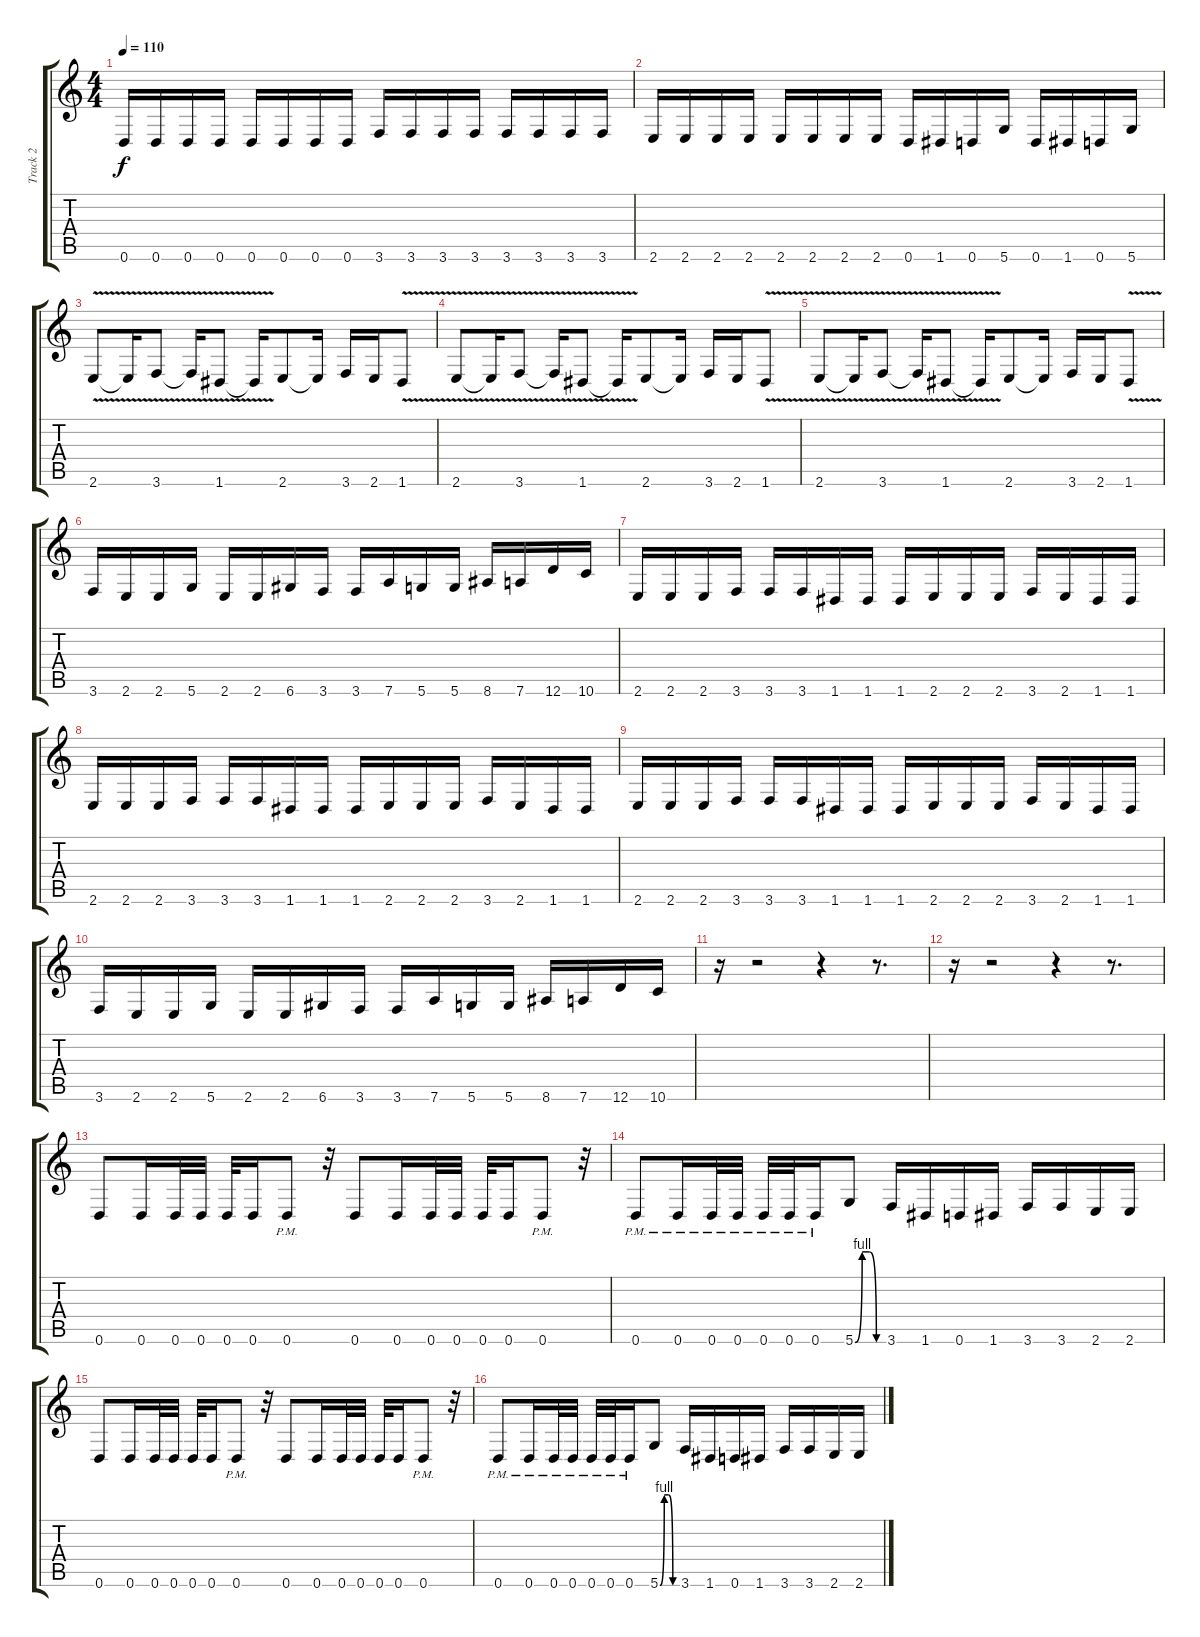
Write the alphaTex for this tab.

\track ("Track 2" "Track 2") {instrument distortionguitar}
\staff {score tabs}
\tuning (E4 B3 G3 D3 A2 D2) {hide}
\ts (4 4)
\tempo 110
\clef g2
\ks c
0.6.16{dy f} 0.6.16 0.6.16 0.6.16 0.6.16 0.6.16 0.6.16 0.6.16 3.6.16 3.6.16 3.6.16 3.6.16 3.6.16 3.6.16 3.6.16 3.6.16 |
2.6.16 2.6.16 2.6.16 2.6.16 2.6.16 2.6.16 2.6.16 2.6.16 0.6.16 1.6.16 0.6.16 5.6.16 0.6.16 1.6.16 0.6.16 5.6.16 |
2.6{v}.8 2.6{v t}.16 3.6{v}.8 3.6{v t}.16 1.6{v}.8 1.6{v t}.16 2.6.8 2.6{t}.16 3.6.16 2.6.16 1.6{v}.8 |
2.6{v}.8 2.6{v t}.16 3.6{v}.8 3.6{v t}.16 1.6{v}.8 1.6{v t}.16 2.6.8 2.6{t}.16 3.6.16 2.6.16 1.6{v}.8 |
2.6{v}.8 2.6{v t}.16 3.6{v}.8 3.6{v t}.16 1.6{v}.8 1.6{v t}.16 2.6.8 2.6{t}.16 3.6.16 2.6.16 1.6{v}.8 |
3.6.16 2.6.16 2.6.16 5.6.16 2.6.16 2.6.16 6.6.16 3.6.16 3.6.16 7.6.16 5.6.16 5.6.16 8.6.16 7.6.16 12.6.16 10.6.16 |
2.6.16 2.6.16 2.6.16 3.6.16 3.6.16 3.6.16 1.6.16 1.6.16 1.6.16 2.6.16 2.6.16 2.6.16 3.6.16 2.6.16 1.6.16 1.6.16 |
2.6.16 2.6.16 2.6.16 3.6.16 3.6.16 3.6.16 1.6.16 1.6.16 1.6.16 2.6.16 2.6.16 2.6.16 3.6.16 2.6.16 1.6.16 1.6.16 |
2.6.16 2.6.16 2.6.16 3.6.16 3.6.16 3.6.16 1.6.16 1.6.16 1.6.16 2.6.16 2.6.16 2.6.16 3.6.16 2.6.16 1.6.16 1.6.16 |
3.6.16 2.6.16 2.6.16 5.6.16 2.6.16 2.6.16 6.6.16 3.6.16 3.6.16 7.6.16 5.6.16 5.6.16 8.6.16 7.6.16 12.6.16 10.6.16 |
r.16 r.2 r.4 r.8{d} |
r.16 r.2 r.4 r.8{d} |
0.6.8 0.6.16 0.6.32 0.6.32 0.6.32 0.6.16 0.6{pm}.8 r.32 0.6.8 0.6.16 0.6.32 0.6.32 0.6.32 0.6.16 0.6{pm}.8 r.32 |
0.6{pm}.8 0.6{pm}.16 0.6{pm}.32 0.6{pm}.32 0.6{pm}.32 0.6{pm}.32 0.6{pm}.16 5.6{be (custom 0 0 15 4 30 4 45 0 60 0)}.8 3.6.16 1.6.16 0.6.16 1.6.16 3.6.16 3.6.16 2.6.16 2.6.16 |
0.6.8 0.6.16 0.6.32 0.6.32 0.6.32 0.6.16 0.6{pm}.8 r.32 0.6.8 0.6.16 0.6.32 0.6.32 0.6.32 0.6.16 0.6{pm}.8 r.32 |
0.6{pm}.8 0.6{pm}.16 0.6{pm}.32 0.6{pm}.32 0.6{pm}.32 0.6{pm}.32 0.6{pm}.16 5.6{be (custom 0 0 15 4 30 4 45 0 60 0)}.8 3.6.16 1.6.16 0.6.16 1.6.16 3.6.16 3.6.16 2.6.16 2.6.16
